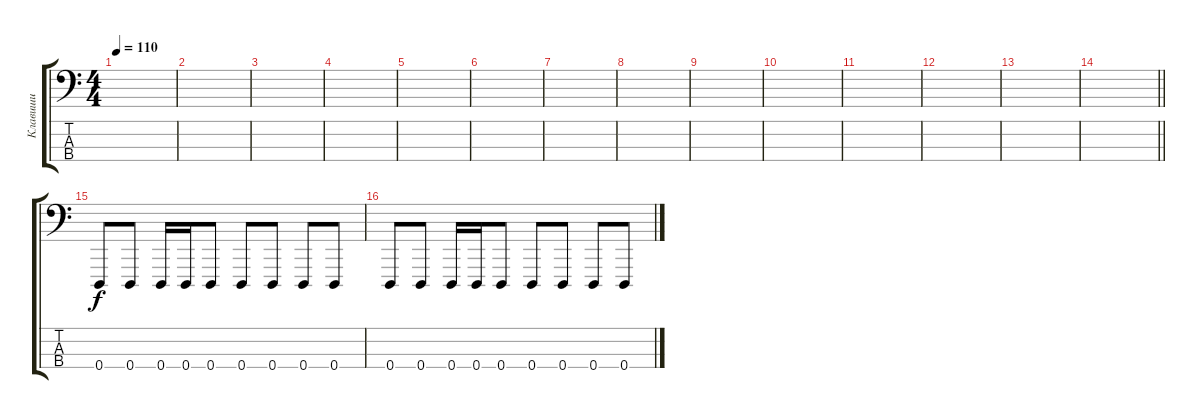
\track ("Клавиши" "Клавиши") {instrument melodictom}
\staff {score tabs}
\tuning (G2 D2 A1 D1) {hide}
\ts (4 4)
\tempo 110
\clef f4
\ks c
|
|
|
|
|
|
|
|
|
|
|
|
|
\barLineRight lightlight
|
0.4.8 0.4.8 0.4.16 0.4.16 0.4.8 0.4.8 0.4.8 0.4.8 0.4.8 |
0.4.8 0.4.8 0.4.16 0.4.16 0.4.8 0.4.8 0.4.8 0.4.8 0.4.8
